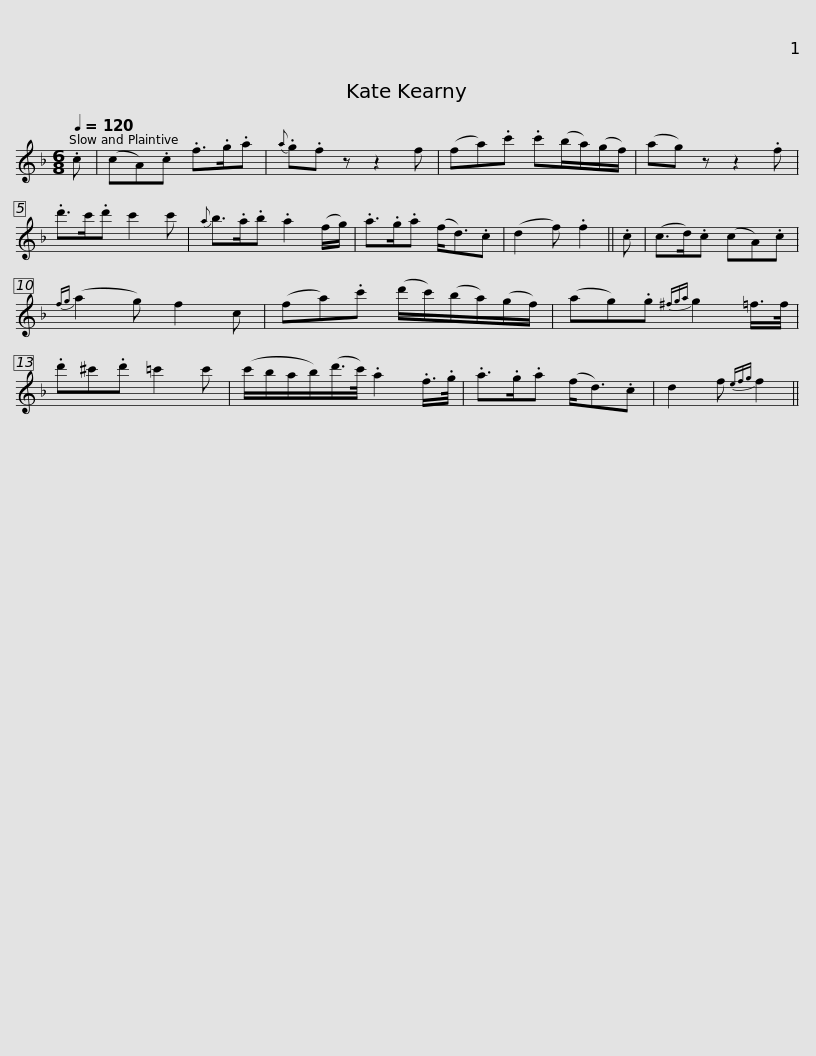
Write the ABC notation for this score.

X:1
L:1/8
Q:1/4=120
M:6/8
I:linebreak $
K:F
V:1 treble
V:1
 .c | (cA).c .f>.g.a |{a} .g.f z z2 f | (fa).c' .c'(b/a/)(g/f/) | (ag) z z2 .f | %5
 .d'>c'.d' c'2 c' |{a} b>.a.b .a2 (f/g/) |$ .a>.g.a (f<d).c | (d2 f) .f2 || .c | %10
 (c>d).c (cA).c |{fg} (a2 g) f2 c | (fa).c' (d'/c'/)(b/a/)(g/f/) | (ag).g{^fga} g2 =f/>f/ |$ .d'^c'.d' =c'2 c' | %15
 (c'/b/a/b/)(d'/>c'/) .a2 .f/>.g/ | .a>.g.a (f<d).c | d2 f{efg} f2 || %18
